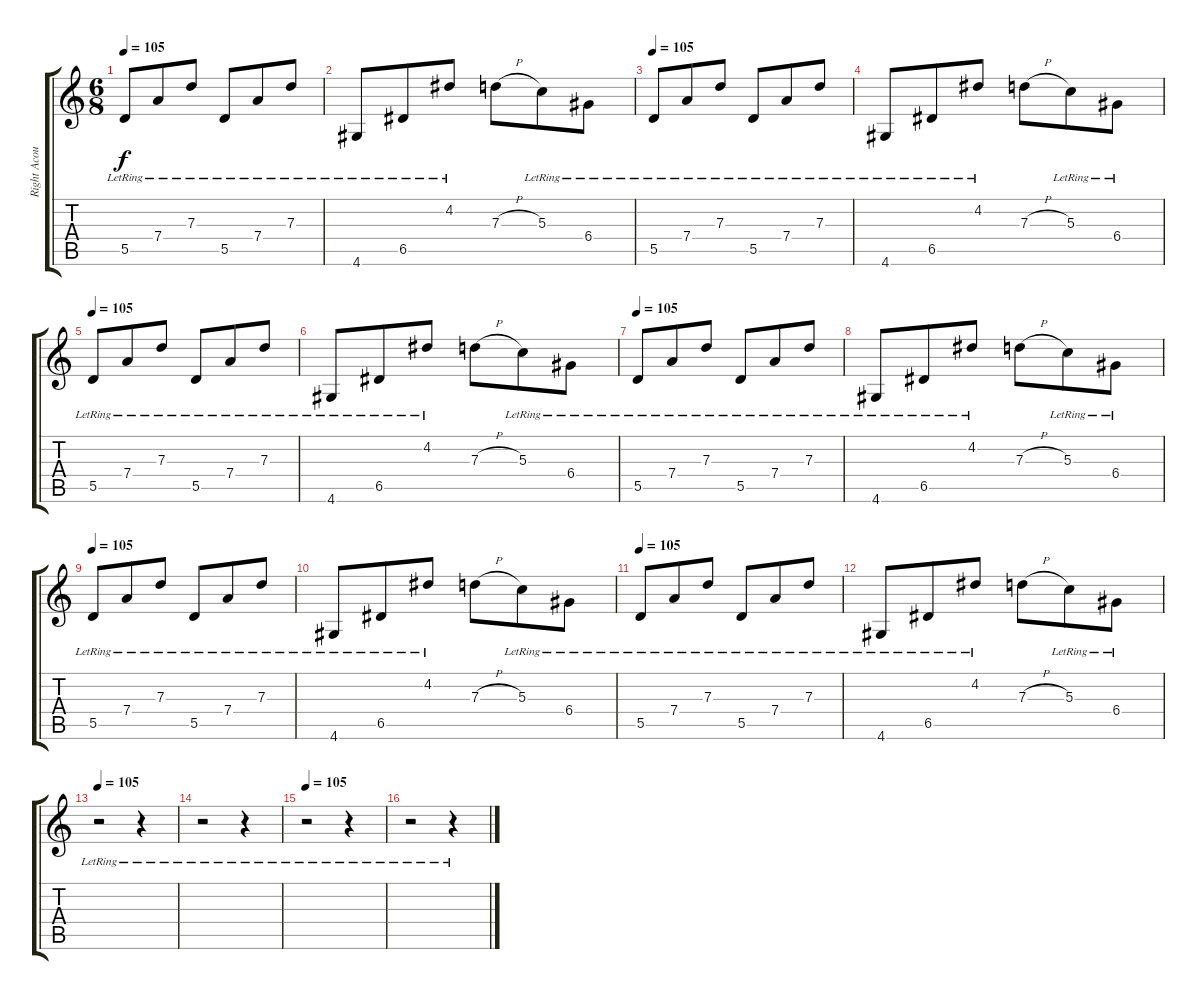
\track ("Right Acoustic" "Right Acou") {instrument acousticguitarsteel}
\staff {score tabs}
\tuning (E4 B3 G3 D3 A2 E2) {hide}
\ts (6 8)
\tempo 105
\clef g2
\ks c
5.5{lr}.8{dy f} 7.4{lr}.8 7.3{lr}.8 5.5{lr}.8 7.4{lr}.8 7.3{lr}.8 |
4.6{lr}.8 6.5{lr}.8 4.2{lr}.8 7.3{h}.8 5.3{lr}.8 6.4{lr}.8 |
\tempo 105
5.5{lr}.8 7.4{lr}.8 7.3{lr}.8 5.5{lr}.8 7.4{lr}.8 7.3{lr}.8 |
4.6{lr}.8 6.5{lr}.8 4.2{lr}.8 7.3{h}.8 5.3{lr}.8 6.4{lr}.8 |
\tempo 105
5.5{lr}.8 7.4{lr}.8 7.3{lr}.8 5.5{lr}.8 7.4{lr}.8 7.3{lr}.8 |
4.6{lr}.8 6.5{lr}.8 4.2{lr}.8 7.3{h}.8 5.3{lr}.8 6.4{lr}.8 |
\tempo 105
5.5{lr}.8 7.4{lr}.8 7.3{lr}.8 5.5{lr}.8 7.4{lr}.8 7.3{lr}.8 |
4.6{lr}.8 6.5{lr}.8 4.2{lr}.8 7.3{h}.8 5.3{lr}.8 6.4{lr}.8 |
\tempo 105
5.5{lr}.8 7.4{lr}.8 7.3{lr}.8 5.5{lr}.8 7.4{lr}.8 7.3{lr}.8 |
4.6{lr}.8 6.5{lr}.8 4.2{lr}.8 7.3{h}.8 5.3{lr}.8 6.4{lr}.8 |
\tempo 105
5.5{lr}.8 7.4{lr}.8 7.3{lr}.8 5.5{lr}.8 7.4{lr}.8 7.3{lr}.8 |
4.6{lr}.8 6.5{lr}.8 4.2{lr}.8 7.3{h}.8 5.3{lr}.8 6.4{lr}.8 |
\tempo 105
r.2 r.4 |
r.2 r.4 |
\tempo 105
r.2 r.4 |
r.2 r.4
